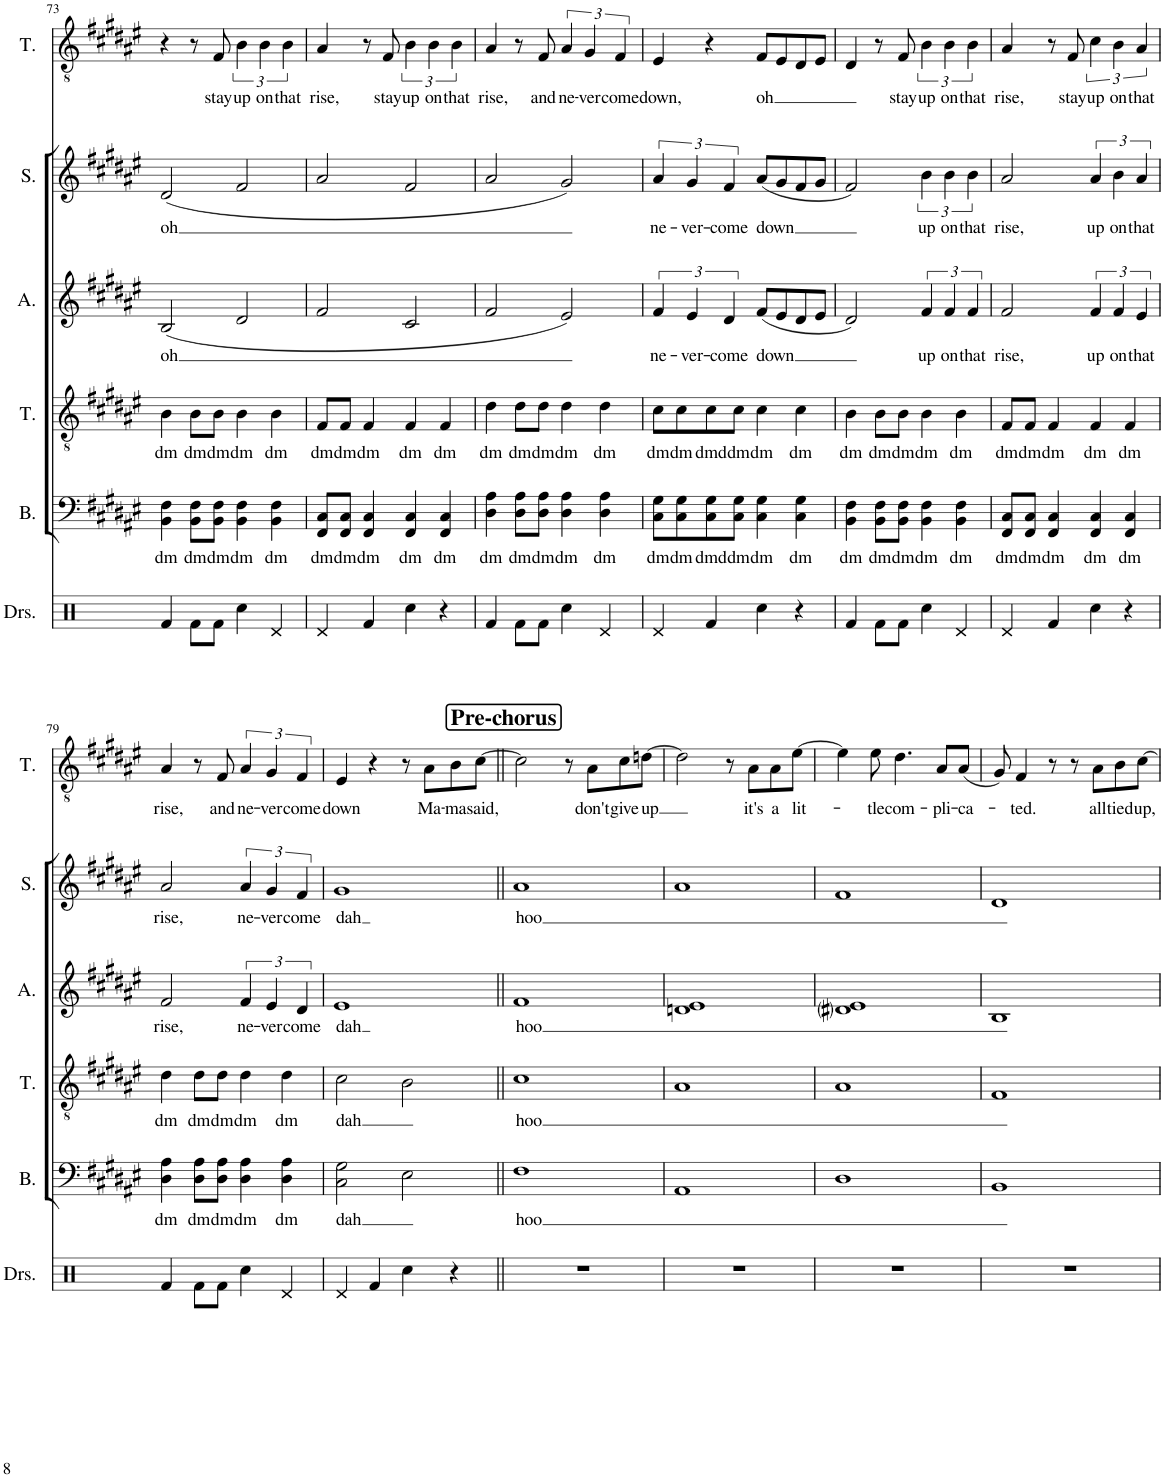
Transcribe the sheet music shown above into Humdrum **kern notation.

**kern	**kern	**text	**kern	**text	**kern	**text	**kern	**text	**kern	**text
*part6	*part5	*part5	*part4	*part4	*part3	*part3	*part2	*part2	*part1	*part1
*staff6	*staff5	*staff5	*staff4	*staff4	*staff3	*staff3	*staff2	*staff2	*staff1	*staff1
*I"Drumset	*I"Bass	*	*I"Tenor	*	*I"Alto	*	*I"Soprano	*	*I"Tenor	*
*I'Drs.	*I'B.	*	*I'T.	*	*I'A.	*	*I'S.	*	*I'T.	*
!!LO:PB:g=z
*clefX	*clefF4	*	*clefGv2	*	*clefG2	*	*clefG2	*	*clefGv2	*
*k[]	*k[f#c#g#d#a#e#]	*	*k[f#c#g#d#a#e#]	*	*k[f#c#g#d#a#e#]	*	*k[f#c#g#d#a#e#]	*	*k[f#c#g#d#a#e#]	*
*M4/4	*M4/4	*	*M4/4	*	*M4/4	*	*M4/4	*	*M4/4	*
=73	=73	=73	=73	=73	=73	=73	=73	=73	=73	=73
!	!	!LO:LY:b	!	!LO:LY:b	!	!LO:LY:b	!	!LO:LY:b	!	!
4Rf/	4BB\ 4F#\	dm	4B\	dm	(2B/	oh	(2d#/	oh	4r	.
!	!	!LO:LY:b	!	!LO:LY:b	!	!	!	!	!	!
8Rf\L	8BB\ 8F#\L	dm	8B\L	dm	.	.	.	.	8r	.
!	!	!LO:LY:b	!	!LO:LY:b	!	!	!	!	!	!LO:LY:b
8Rf\J	8BB\ 8F#\J	dm	8B\J	dm	.	.	.	.	8F#/	stay
!	!	!LO:LY:b	!	!LO:LY:b	!	!	!	!	!	!LO:LY:b
4Rcc\	4BB\ 4F#\	dm	4B\	dm	2d#/	.	2f#/	.	6B\	up
!	!	!	!	!	!	!	!	!	!	!LO:LY:b
.	.	.	.	.	.	.	.	.	6B\	on
!	!	!LO:LY:b	!	!LO:LY:b	!	!	!	!	!	!
4Rd/	4BB\ 4F#\	dm	4B\	dm	.	.	.	.	.	.
!	!	!	!	!	!	!	!	!	!	!LO:LY:b
.	.	.	.	.	.	.	.	.	6B\	that
=74	=74	=74	=74	=74	=74	=74	=74	=74	=74	=74
!	!	!LO:LY:b	!	!LO:LY:b	!	!	!	!	!	!LO:LY:b
4Rd/	8FF#/ 8C#/L	dm	8F#/L	dm	2f#/	.	2a#/	.	4A#/	rise,
!	!	!LO:LY:b	!	!LO:LY:b	!	!	!	!	!	!
.	8FF#/ 8C#/J	dm	8F#/J	dm	.	.	.	.	.	.
!	!	!LO:LY:b	!	!LO:LY:b	!	!	!	!	!	!
4Rf/	4FF#/ 4C#/	dm	4F#/	dm	.	.	.	.	8r	.
!	!	!	!	!	!	!	!	!	!	!LO:LY:b
.	.	.	.	.	.	.	.	.	8F#/	stay
!	!	!LO:LY:b	!	!LO:LY:b	!	!	!	!	!	!LO:LY:b
4Rcc\	4FF#/ 4C#/	dm	4F#/	dm	2c#/	.	2f#/	.	6B\	up
!	!	!	!	!	!	!	!	!	!	!LO:LY:b
.	.	.	.	.	.	.	.	.	6B\	on
!	!	!LO:LY:b	!	!LO:LY:b	!	!	!	!	!	!
4r	4FF#/ 4C#/	dm	4F#/	dm	.	.	.	.	.	.
!	!	!	!	!	!	!	!	!	!	!LO:LY:b
.	.	.	.	.	.	.	.	.	6B\	that
=75	=75	=75	=75	=75	=75	=75	=75	=75	=75	=75
!	!	!LO:LY:b	!	!LO:LY:b	!	!	!	!	!	!LO:LY:b
4Rf/	4D#\ 4A#\	dm	4d#\	dm	2f#/	.	2a#/	.	4A#/	rise,
!	!	!LO:LY:b	!	!LO:LY:b	!	!	!	!	!	!
8Rf\L	8D#\ 8A#\L	dm	8d#\L	dm	.	.	.	.	8r	.
!	!	!LO:LY:b	!	!LO:LY:b	!	!	!	!	!	!LO:LY:b
8Rf\J	8D#\ 8A#\J	dm	8d#\J	dm	.	.	.	.	8F#/	and
!	!	!LO:LY:b	!	!LO:LY:b	!	!	!	!	!	!LO:LY:b
4Rcc\	4D#\ 4A#\	dm	4d#\	dm	2e#/)	.	2g#/)	.	6A#/	ne-
!	!	!	!	!	!	!	!	!	!	!LO:LY:b
.	.	.	.	.	.	.	.	.	6G#/	-ver
!	!	!LO:LY:b	!	!LO:LY:b	!	!	!	!	!	!
4Rd/	4D#\ 4A#\	dm	4d#\	dm	.	.	.	.	.	.
!	!	!	!	!	!	!	!	!	!	!LO:LY:b
.	.	.	.	.	.	.	.	.	6F#/	come
=76	=76	=76	=76	=76	=76	=76	=76	=76	=76	=76
!	!	!LO:LY:b	!	!LO:LY:b	!	!LO:LY:b	!	!LO:LY:b	!	!LO:LY:b
4Rd/	8C#\ 8G#\L	dm	8c#\L	dm	6f#/	ne-	6a#/	ne-	4E#/	down,
!	!	!LO:LY:b	!	!LO:LY:b	!	!	!	!	!	!
.	8C#\ 8G#\	dm	8c#\	dm	.	.	.	.	.	.
!	!	!	!	!	!	!LO:LY:b	!	!LO:LY:b	!	!
.	.	.	.	.	6e#/	-ver-	6g#/	-ver-	.	.
!	!	!LO:LY:b	!	!LO:LY:b	!	!	!	!	!	!
4Rf/	8C#\ 8G#\	dmd	8c#\	dmd	.	.	.	.	4r	.
!	!	!	!	!	!	!LO:LY:b	!	!LO:LY:b	!	!
.	.	.	.	.	6d#/	-come	6f#/	-come	.	.
!	!	!LO:LY:b	!	!LO:LY:b	!	!	!	!	!	!
.	8C#\ 8G#\J	dm	8c#\J	dm	.	.	.	.	.	.
!	!	!LO:LY:b	!	!LO:LY:b	!	!LO:LY:b	!	!LO:LY:b	!	!LO:LY:b
4Rcc\	4C#\ 4G#\	dm	4c#\	dm	(8f#/L	down	(8a#/L	down	8F#/L	oh
.	.	.	.	.	8e#/	.	8g#/	.	8E#/	.
!	!	!LO:LY:b	!	!LO:LY:b	!	!	!	!	!	!
4r	4C#\ 4G#\	dm	4c#\	dm	8d#/	.	8f#/	.	8D#/	.
.	.	.	.	.	8e#/J	.	8g#/J	.	8E#/J	.
=77	=77	=77	=77	=77	=77	=77	=77	=77	=77	=77
!	!	!LO:LY:b	!	!LO:LY:b	!	!	!	!	!	!
4Rf/	4BB\ 4F#\	dm	4B\	dm	2d#/)	.	2f#/)	.	4D#/	.
!	!	!LO:LY:b	!	!LO:LY:b	!	!	!	!	!	!
8Rf\L	8BB\ 8F#\L	dm	8B\L	dm	.	.	.	.	8r	.
!	!	!LO:LY:b	!	!LO:LY:b	!	!	!	!	!	!LO:LY:b
8Rf\J	8BB\ 8F#\J	dm	8B\J	dm	.	.	.	.	8F#/	stay
!	!	!LO:LY:b	!	!LO:LY:b	!	!LO:LY:b	!	!LO:LY:b	!	!LO:LY:b
4Rcc\	4BB\ 4F#\	dm	4B\	dm	6f#/	up	6b\	up	6B\	up
!	!	!	!	!	!	!LO:LY:b	!	!LO:LY:b	!	!LO:LY:b
.	.	.	.	.	6f#/	on	6b\	on	6B\	on
!	!	!LO:LY:b	!	!LO:LY:b	!	!	!	!	!	!
4Rd/	4BB\ 4F#\	dm	4B\	dm	.	.	.	.	.	.
!	!	!	!	!	!	!LO:LY:b	!	!LO:LY:b	!	!LO:LY:b
.	.	.	.	.	6f#/	that	6b\	that	6B\	that
=78	=78	=78	=78	=78	=78	=78	=78	=78	=78	=78
!	!	!LO:LY:b	!	!LO:LY:b	!	!LO:LY:b	!	!LO:LY:b	!	!LO:LY:b
4Rd/	8FF#/ 8C#/L	dm	8F#/L	dm	2f#/	rise,	2a#/	rise,	4A#/	rise,
!	!	!LO:LY:b	!	!LO:LY:b	!	!	!	!	!	!
.	8FF#/ 8C#/J	dm	8F#/J	dm	.	.	.	.	.	.
!	!	!LO:LY:b	!	!LO:LY:b	!	!	!	!	!	!
4Rf/	4FF#/ 4C#/	dm	4F#/	dm	.	.	.	.	8r	.
!	!	!	!	!	!	!	!	!	!	!LO:LY:b
.	.	.	.	.	.	.	.	.	8F#/	stay
!	!	!LO:LY:b	!	!LO:LY:b	!	!LO:LY:b	!	!LO:LY:b	!	!LO:LY:b
4Rcc\	4FF#/ 4C#/	dm	4F#/	dm	6f#/	up	6a#/	up	6c#\	up
!	!	!	!	!	!	!LO:LY:b	!	!LO:LY:b	!	!LO:LY:b
.	.	.	.	.	6f#/	on	6b\	on	6B\	on
!	!	!LO:LY:b	!	!LO:LY:b	!	!	!	!	!	!
4r	4FF#/ 4C#/	dm	4F#/	dm	.	.	.	.	.	.
!	!	!	!	!	!	!LO:LY:b	!	!LO:LY:b	!	!LO:LY:b
.	.	.	.	.	6e#/	that	6a#/	that	6A#/	that
!!LO:LB:g=z
=79	=79	=79	=79	=79	=79	=79	=79	=79	=79	=79
!	!	!LO:LY:b	!	!LO:LY:b	!	!LO:LY:b	!	!LO:LY:b	!	!LO:LY:b
4Rf/	4D#\ 4A#\	dm	4d#\	dm	2f#/	rise,	2a#/	rise,	4A#/	rise,
!	!	!LO:LY:b	!	!LO:LY:b	!	!	!	!	!	!
8Rf\L	8D#\ 8A#\L	dm	8d#\L	dm	.	.	.	.	8r	.
!	!	!LO:LY:b	!	!LO:LY:b	!	!	!	!	!	!LO:LY:b
8Rf\J	8D#\ 8A#\J	dm	8d#\J	dm	.	.	.	.	8F#/	and
!	!	!LO:LY:b	!	!LO:LY:b	!	!LO:LY:b	!	!LO:LY:b	!	!LO:LY:b
4Rcc\	4D#\ 4A#\	dm	4d#\	dm	6f#/	ne-	6a#/	ne-	6A#/	ne-
!	!	!	!	!	!	!LO:LY:b	!	!LO:LY:b	!	!LO:LY:b
.	.	.	.	.	6e#/	-ver	6g#/	-ver	6G#/	-ver
!	!	!LO:LY:b	!	!LO:LY:b	!	!	!	!	!	!
4Rd/	4D#\ 4A#\	dm	4d#\	dm	.	.	.	.	.	.
!	!	!	!	!	!	!LO:LY:b	!	!LO:LY:b	!	!LO:LY:b
.	.	.	.	.	6d#/	come	6f#/	come	6F#/	come
=80	=80	=80	=80	=80	=80	=80	=80	=80	=80	=80
!	!	!LO:LY:b	!	!LO:LY:b	!	!LO:LY:b	!	!LO:LY:b	!	!LO:LY:b
4Rd/	2C#\ 2G#\	dah	2c#\	dah	1e#	dah	1g#	dah	4E#/	down
4Rf/	.	.	.	.	.	.	.	.	4r	.
4Rcc\	2E#\	.	2B\	.	.	.	.	.	8r	.
!	!	!	!	!	!	!	!	!	!	!LO:LY:b
.	.	.	.	.	.	.	.	.	8A#\L	Ma-
!	!	!	!	!	!	!	!	!	!	!LO:LY:b
4r	.	.	.	.	.	.	.	.	8B\	-ma
!	!	!	!	!	!	!	!	!	!	!LO:LY:b
.	.	.	.	.	.	.	.	.	[8c#\J	said,
!!LO:REH:place=s1:a:B:cj:fs=14:t=Pre-chorus
=81||	=81||	=81||	=81||	=81||	=81||	=81||	=81||	=81||	=81||	=81||
!	!	!LO:LY:b	!	!LO:LY:b	!	!LO:LY:b	!	!LO:LY:b	!	!
1r	1F#	hoo	1c#	hoo	1f#	hoo	1a#	hoo	2c#\]	.
.	.	.	.	.	.	.	.	.	8r	.
!	!	!	!	!	!	!	!	!	!	!LO:LY:b
.	.	.	.	.	.	.	.	.	8A#\L	don't
!	!	!	!	!	!	!	!	!	!	!LO:LY:b
.	.	.	.	.	.	.	.	.	8c#\	give
!	!	!	!	!	!	!	!	!	!	!LO:LY:b
.	.	.	.	.	.	.	.	.	[8dn\J	up
=82	=82	=82	=82	=82	=82	=82	=82	=82	=82	=82
1r	1AA#	.	1A#	.	1dn 1e#	.	1a#	.	2d\]	.
.	.	.	.	.	.	.	.	.	8r	.
!	!	!	!	!	!	!	!	!	!	!LO:LY:b
.	.	.	.	.	.	.	.	.	8A#\L	it's
!	!	!	!	!	!	!	!	!	!	!LO:LY:b
.	.	.	.	.	.	.	.	.	8A#\	a
!	!	!	!	!	!	!	!	!	!	!LO:LY:b
.	.	.	.	.	.	.	.	.	[8e#\J	lit-
=83	=83	=83	=83	=83	=83	=83	=83	=83	=83	=83
1r	1D#	.	1A#	.	1d#i 1e#	.	1f#	.	4e#\]	.
!	!	!	!	!	!	!	!	!	!	!LO:LY:b
.	.	.	.	.	.	.	.	.	8e#\	-tle
!	!	!	!	!	!	!	!	!	!	!LO:LY:b
.	.	.	.	.	.	.	.	.	4.d#\	com-
!	!	!	!	!	!	!	!	!	!	!LO:LY:b
.	.	.	.	.	.	.	.	.	8A#/L	-pli-
!	!	!	!	!	!	!	!	!	!	!LO:LY:b
.	.	.	.	.	.	.	.	.	(8A#/J	-ca-
=84	=84	=84	=84	=84	=84	=84	=84	=84	=84	=84
1r	1BB	.	1F#	.	1B	.	1d#	.	8G#/)	.
!	!	!	!	!	!	!	!	!	!	!LO:LY:b
.	.	.	.	.	.	.	.	.	4F#/	-ted.
.	.	.	.	.	.	.	.	.	8r	.
.	.	.	.	.	.	.	.	.	8r	.
!	!	!	!	!	!	!	!	!	!	!LO:LY:b
.	.	.	.	.	.	.	.	.	8A#\L	all
!	!	!	!	!	!	!	!	!	!	!LO:LY:b
.	.	.	.	.	.	.	.	.	8B\	tied
!	!	!	!	!	!	!	!	!	!	!LO:LY:b
.	.	.	.	.	.	.	.	.	[8c#\J	up,
=	=	=	=	=	=	=	=	=	=	=
*-	*-	*-	*-	*-	*-	*-	*-	*-	*-	*-
